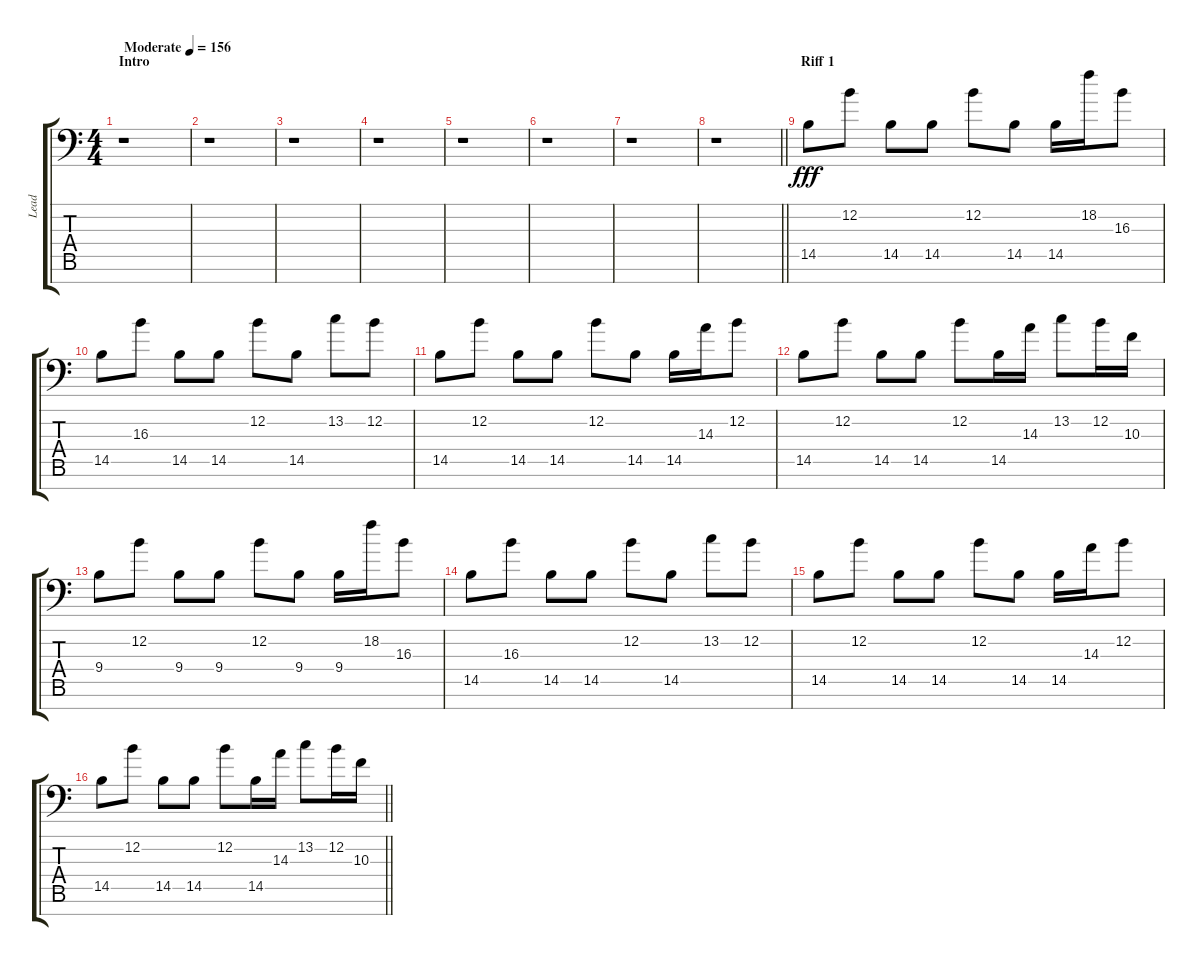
\track ("Lead" "Lead") {instrument lead2sawtooth}
\staff {score tabs}
\tuning (C8 B3 G3 D3 A2 E2 C-1) {hide}
\ts (4 4)
\section ("" "Intro")
\tempo (156 "Moderate")
\clef f4
\ks c
r.1{dy fff instrument lead2sawtooth} |
r.1 |
r.1 |
r.1 |
r.1 |
r.1 |
r.1 |
\barLineRight lightlight
r.1 |
\section ("" "Riff 1")
14.5.8 12.2.8 14.5.8 14.5.8 12.2.8 14.5.8 14.5.16 18.2.16 16.3.8 |
14.5.8 16.3.8 14.5.8 14.5.8 12.2.8 14.5.8 13.2.8 12.2.8 |
14.5.8 12.2.8 14.5.8 14.5.8 12.2.8 14.5.8 14.5.16 14.3.16 12.2.8 |
14.5.8 12.2.8 14.5.8 14.5.8 12.2.8 14.5.16 14.3.16 13.2.8 12.2.16 10.3.16 |
9.4.8 12.2.8 9.4.8 9.4.8 12.2.8 9.4.8 9.4.16 18.2.16 16.3.8 |
14.5.8 16.3.8 14.5.8 14.5.8 12.2.8 14.5.8 13.2.8 12.2.8 |
14.5.8 12.2.8 14.5.8 14.5.8 12.2.8 14.5.8 14.5.16 14.3.16 12.2.8 |
\barLineRight lightlight
14.5.8 12.2.8 14.5.8 14.5.8 12.2.8 14.5.16 14.3.16 13.2.8 12.2.16 10.3.16
